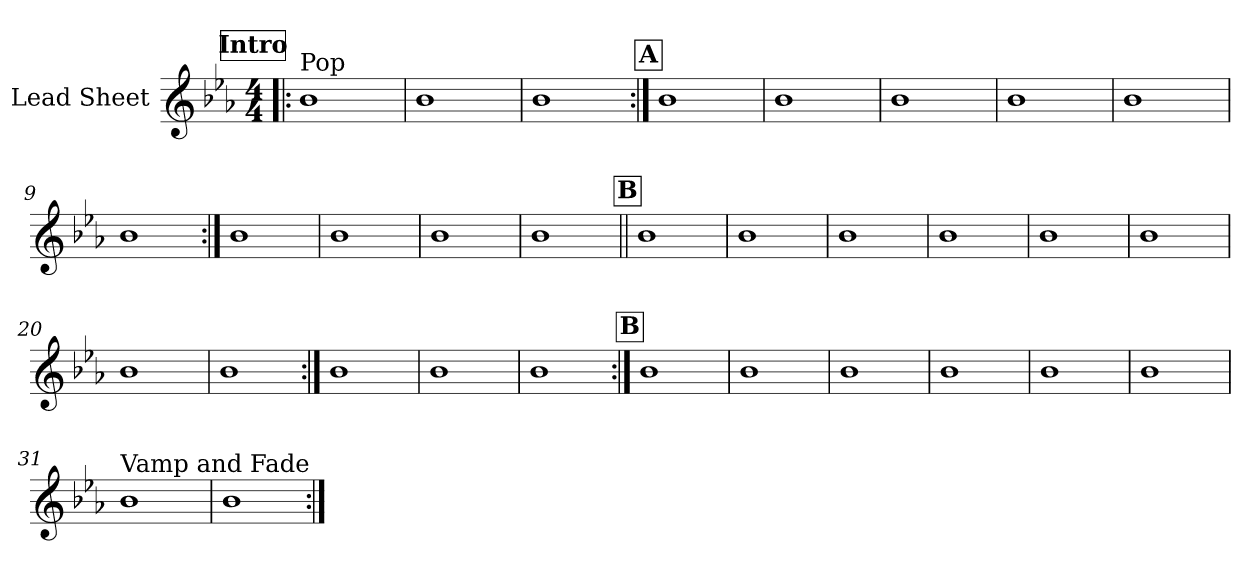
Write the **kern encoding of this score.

**kern
*part1
*staff1
*I"Lead Sheet
*clefG2
*k[b-e-a-]
*E-:
*M4/4
*MM131
!!LO:REH:place=s1:a:fs=14:t=Intro
=1!|:
!LO:TX:a:t=Pop
1b-
=2
1b-
=3
1b-
!!LO:LB:g=z
!!LO:REH:place=s1:a:fs=14:t=A
=4:|!
1b-
=5
1b-
=6
1b-
=7
1b-
!!LO:LB:g=z
=8
1b-
=9
1b-
=10:|!
1b-
=11
1b-
=12
1b-
=13
1b-
!!LO:LB:g=z
!!LO:REH:place=s1:a:fs=14:t=B
=14||
1b-
=15
1b-
=16
1b-
=17
1b-
!!LO:LB:g=z
=18
1b-
=19
1b-
=20
1b-
=21
1b-
!!LO:LB:g=z
=22:|!
1b-
=23
1b-
=24
1b-
!!LO:LB:g=z
!!LO:REH:place=s1:a:fs=14:t=B
=25:|!
1b-
=26
1b-
=27
1b-
=28
1b-
!!LO:LB:g=z
=29
1b-
=30
1b-
=31
!LO:TX:a:t=Vamp and Fade
1b-
=32
1b-
=:|!
*-
